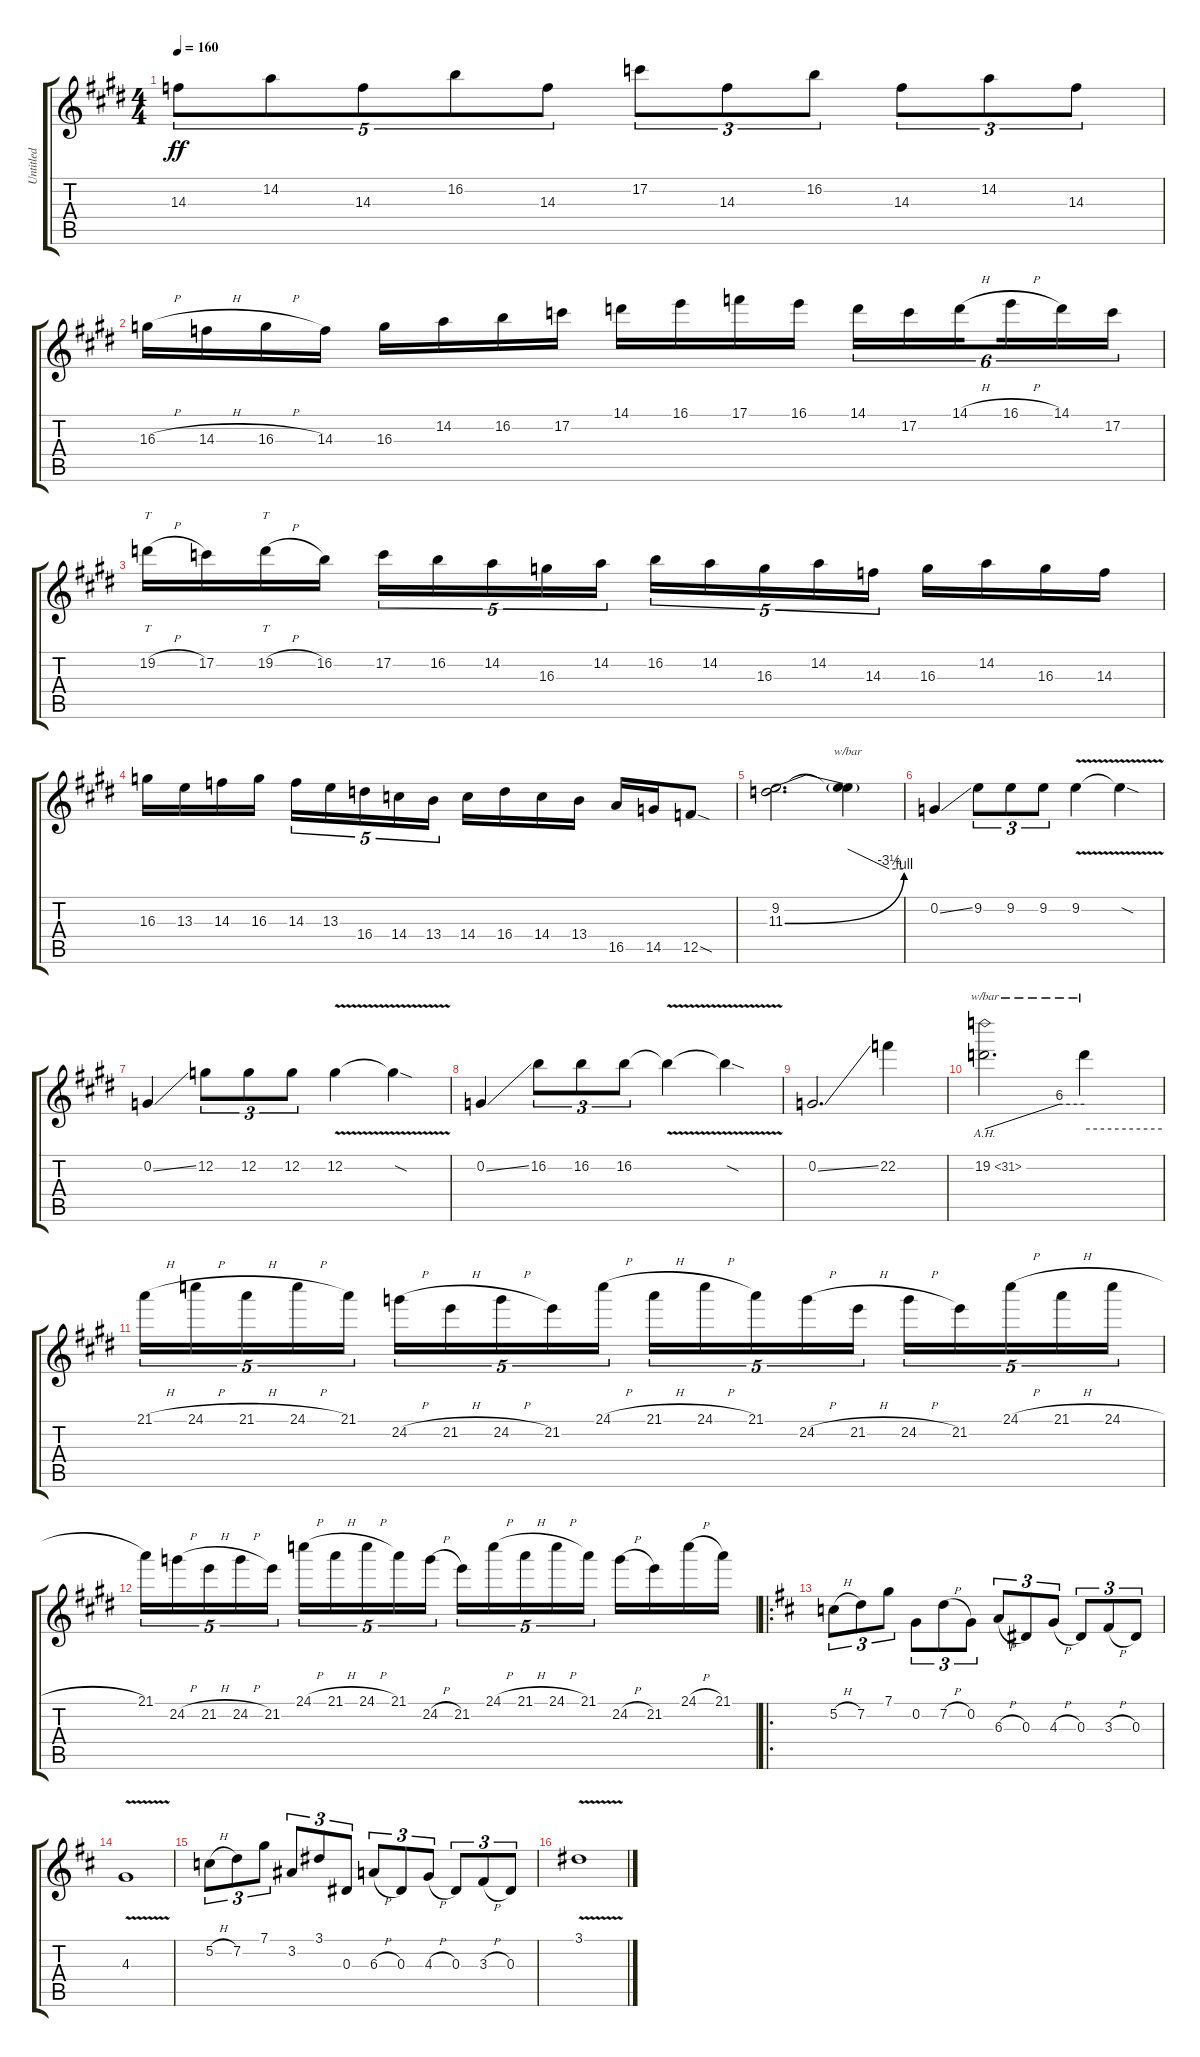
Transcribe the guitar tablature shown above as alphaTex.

\track ("Untitled" "Untitled") {instrument distortionguitar}
\staff {score tabs}
\tuning (C4 G3 Eb3 Bb2 F2 C2) {hide}
\ts (4 4)
\tempo 160
\clef g2
\ks c#minor
14.3.8{tu (5 4) dy ff} 14.2.8{tu (5 4)} 14.3.8{tu (5 4)} 16.2.8{tu (5 4)} 14.3.8{tu (5 4)} 17.2.8{tu (3 2)} 14.3.8{tu (3 2)} 16.2.8{tu (3 2)} 14.3.8{tu (3 2)} 14.2.8{tu (3 2)} 14.3.8{tu (3 2)} |
16.3{h}.16 14.3{h}.16 16.3{h}.16 14.3.16 16.3.16 14.2.16 16.2.16 17.2.16 14.1.16 16.1.16 17.1.16 16.1.16 14.1.16{tu (6 4)} 17.2.16{tu (6 4)} 14.1{h}.16{tu (6 4) beam splitsecondary} 16.1{h}.16{tu (6 4)} 14.1.16{tu (6 4)} 17.2.16{tu (6 4)} |
\ks e
19.2{h}.16{tt} 17.2.16 19.2{h}.16{tt} 16.2.16 17.2.16{tu (5 4)} 16.2.16{tu (5 4)} 14.2.16{tu (5 4)} 16.3.16{tu (5 4)} 14.2.16{tu (5 4)} 16.2.16{tu (5 4)} 14.2.16{tu (5 4)} 16.3.16{tu (5 4)} 14.2.16{tu (5 4)} 14.3.16{tu (5 4)} 16.3.16 14.2.16 16.3.16 14.3.16 |
\ks c#minor
16.3.16 13.3.16 14.3.16 16.3.16 14.3.16{tu (5 4)} 13.3.16{tu (5 4)} 16.4.16{tu (5 4)} 14.4.16{tu (5 4)} 13.4.16{tu (5 4)} 14.4.16 16.4.16 14.4.16 13.4.16 16.5.16 14.5.16 12.5{sod}.8 |
\ks e
(9.2 11.3{be (bend 0 0 60 4)}).2{d} (9.2{t} 11.3{t}).4{tbe (custom default 0 0 45 -13 60 -13)} |
\ks c#minor
0.2{ss}.4 9.2.8{tu (3 2)} 9.2.8{tu (3 2)} 9.2.8{tu (3 2)} 9.2{v}.4 9.2{sod t}.4 |
0.2{ss}.4 12.2.8{tu (3 2)} 12.2.8{tu (3 2)} 12.2.8{tu (3 2)} 12.2{v}.4 12.2{sod t}.4 |
\ks e
0.2{ss}.4 16.2.8{tu (3 2)} 16.2.8{tu (3 2)} 16.2.8{tu (3 2)} 16.2{v t}.4 16.2{sod t}.4 |
\ks c#minor
0.2{ss}.2{d} 22.2.4 |
19.2{ah 12}.2{d tbe (custom default 0 0 45 24 60 24)} 19.2{t}.4{tbe (hold default 0 0 60 0)} |
\ks e
21.1{h}.16{tu (5 4)} 24.1{h}.16{tu (5 4)} 21.1{h}.16{tu (5 4)} 24.1{h}.16{tu (5 4)} 21.1.16{tu (5 4)} 24.2{h}.16{tu (5 4)} 21.2{h}.16{tu (5 4)} 24.2{h}.16{tu (5 4)} 21.2.16{tu (5 4)} 24.1{h}.16{tu (5 4)} 21.1{h}.16{tu (5 4)} 24.1{h}.16{tu (5 4)} 21.1.16{tu (5 4)} 24.2{h}.16{tu (5 4)} 21.2{h}.16{tu (5 4)} 24.2{h}.16{tu (5 4)} 21.2.16{tu (5 4)} 24.1{h}.16{tu (5 4)} 21.1{h}.16{tu (5 4)} 24.1{h}.16{tu (5 4)} |
\ks c#minor
21.1.16{tu (5 4)} 24.2{h}.16{tu (5 4)} 21.2{h}.16{tu (5 4)} 24.2{h}.16{tu (5 4)} 21.2.16{tu (5 4)} 24.1{h}.16{tu (5 4)} 21.1{h}.16{tu (5 4)} 24.1{h}.16{tu (5 4)} 21.1.16{tu (5 4)} 24.2{h}.16{tu (5 4)} 21.2.16{tu (5 4)} 24.1{h}.16{tu (5 4)} 21.1{h}.16{tu (5 4)} 24.1{h}.16{tu (5 4)} 21.1.16{tu (5 4)} 24.2{h}.16 21.2.16 24.1{h}.16 21.1.16 |
\ro
\ks d
5.2{h}.8{tu (3 2)} 7.2.8{tu (3 2)} 7.1.8{tu (3 2)} 0.2.8{tu (3 2)} 7.2{h}.8{tu (3 2)} 0.2.8{tu (3 2)} 6.3{h}.8{tu (3 2)} 0.3.8{tu (3 2)} 4.3{h}.8{tu (3 2)} 0.3.8{tu (3 2)} 3.3{h}.8{tu (3 2)} 0.3.8{tu (3 2)} |
4.3{v}.1 |
5.2{h}.8{tu (3 2)} 7.2.8{tu (3 2)} 7.1.8{tu (3 2)} 3.2.8{tu (3 2)} 3.1.8{tu (3 2)} 0.3.8{tu (3 2)} 6.3{h}.8{tu (3 2)} 0.3.8{tu (3 2)} 4.3{h}.8{tu (3 2)} 0.3.8{tu (3 2)} 3.3{h}.8{tu (3 2)} 0.3.8{tu (3 2)} |
3.1{v}.1
